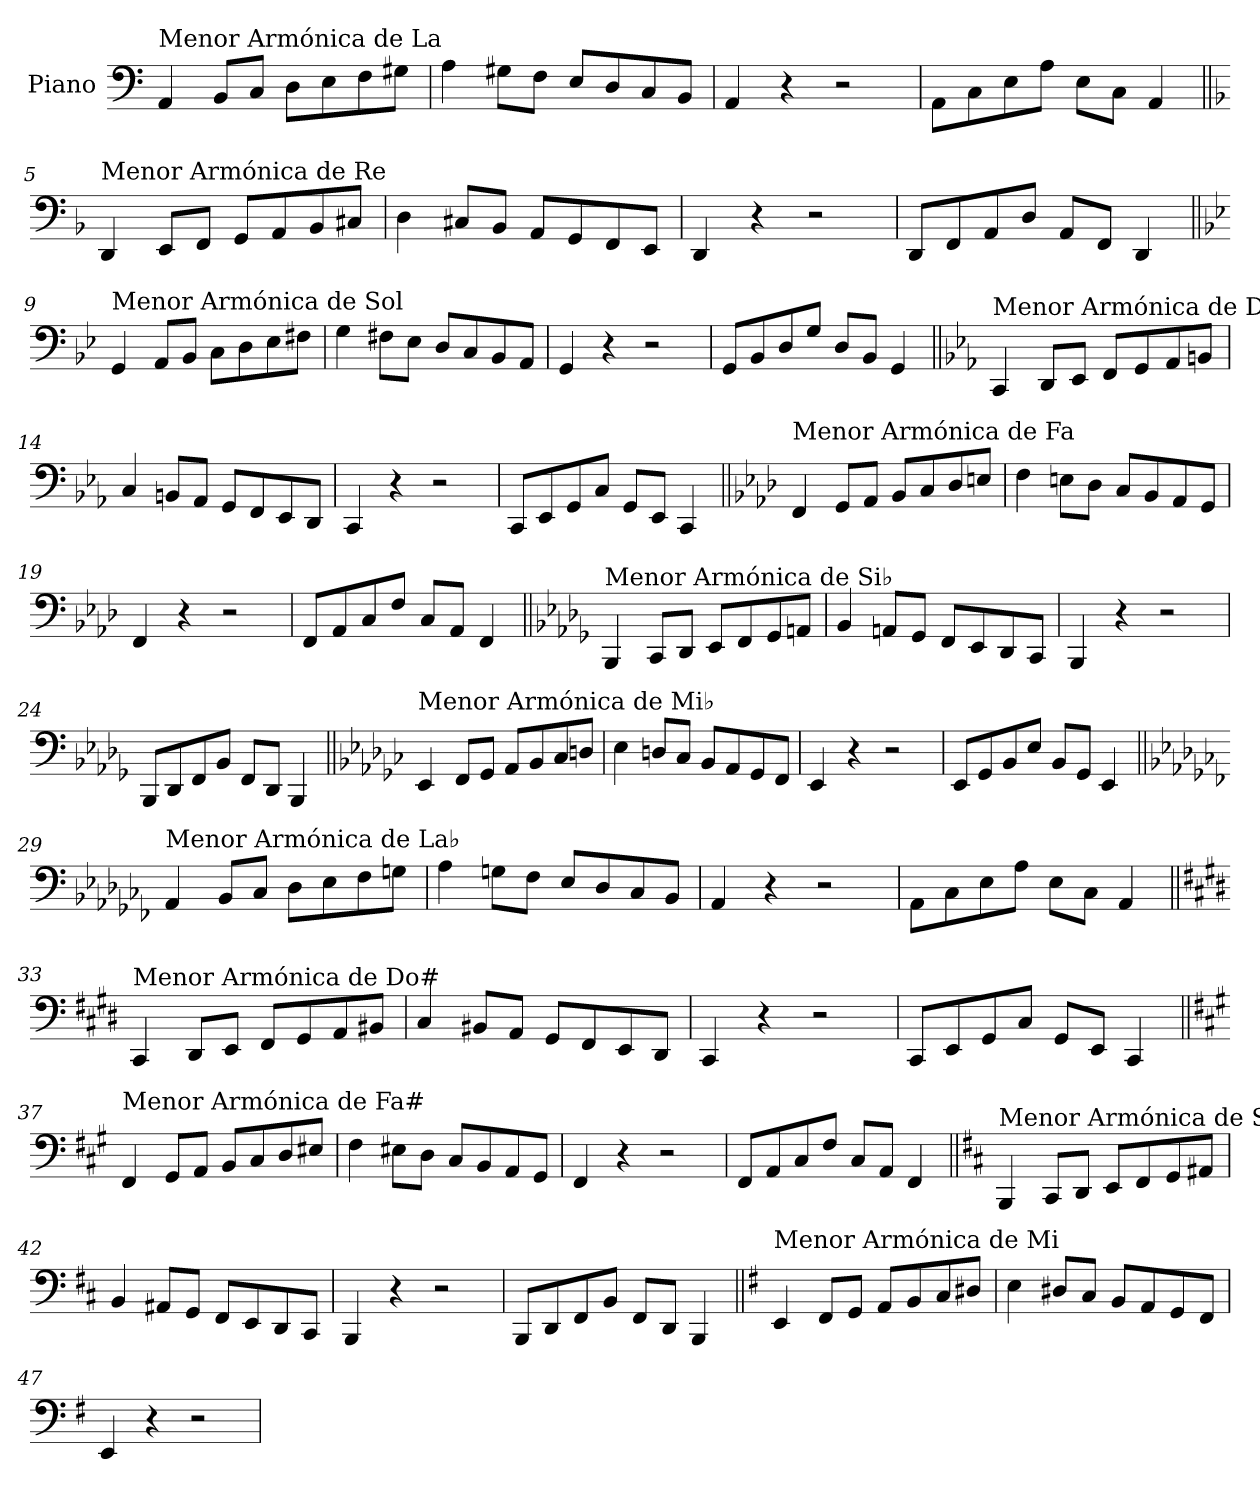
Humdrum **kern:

**kern
*part1
*staff1
*I"Piano
*I'Pno.
*clefF4
*k[]
=1
!LO:TX:a:t=Menor Armónica de La
4AA/
8BB/L
8C/J
8D\L
8E\
8F\
8G#X\J
=2
4A\
8G#X\L
8F\J
8E/L
8D/
8C/
8BB/J
=3
4AA/
4r
2r
=4
8AA\L
8C\
8E\
8A\J
8E\L
8C\J
4AA/
!!LO:LB:g=z
=5||
*k[b-]
!LO:TX:a:t=Menor Armónica de Re
4DD/
8EE/L
8FF/J
8GG/L
8AA/
8BB-/
8C#X/J
=6
4D\
8C#X/L
8BB-/J
8AA/L
8GG/
8FF/
8EE/J
=7
4DD/
4r
2r
=8
8DD/L
8FF/
8AA/
8D/J
8AA/L
8FF/J
4DD/
!!LO:LB:g=z
=9||
*k[b-e-]
!LO:TX:a:t=Menor Armónica de Sol
4GG/
8AA/L
8BB-/J
8C\L
8D\
8E-\
8F#X\J
=10
4G\
8F#X\L
8E-\J
8D/L
8C/
8BB-/
8AA/J
=11
4GG/
4r
2r
=12
8GG/L
8BB-/
8D/
8G/J
8D/L
8BB-/J
4GG/
!!LO:LB:g=z
=13||
*k[b-e-a-]
!LO:TX:a:t=Menor Armónica de Do
4CC/
8DD/L
8EE-/J
8FF/L
8GG/
8AA-/
8BBn/J
=14
4C/
8BBn/L
8AA-/J
8GG/L
8FF/
8EE-/
8DD/J
=15
4CC/
4r
2r
=16
8CC/L
8EE-/
8GG/
8C/J
8GG/L
8EE-/J
4CC/
!!LO:LB:g=z
=17||
*k[b-e-a-d-]
!LO:TX:a:t=Menor Armónica de Fa
4FF/
8GG/L
8AA-/J
8BB-/L
8C/
8D-/
8En/J
=18
4F\
8En\L
8D-\J
8C/L
8BB-/
8AA-/
8GG/J
=19
4FF/
4r
2r
=20
8FF/L
8AA-/
8C/
8F/J
8C/L
8AA-/J
4FF/
!!LO:LB:g=z
=21||
*k[b-e-a-d-g-]
!LO:TX:a:t=Menor Armónica de Si♭
4BBB-/
8CC/L
8DD-/J
8EE-/L
8FF/
8GG-/
8AAn/J
=22
4BB-/
8AAn/L
8GG-/J
8FF/L
8EE-/
8DD-/
8CC/J
=23
4BBB-/
4r
2r
=24
8BBB-/L
8DD-/
8FF/
8BB-/J
8FF/L
8DD-/J
4BBB-/
!!LO:LB:g=z
=25||
*k[b-e-a-d-g-c-]
!LO:TX:a:t=Menor Armónica de Mi♭
4EE-/
8FF/L
8GG-/J
8AA-/L
8BB-/
8C-/
8Dn/J
=26
4E-\
8Dn/L
8C-/J
8BB-/L
8AA-/
8GG-/
8FF/J
=27
4EE-/
4r
2r
=28
8EE-/L
8GG-/
8BB-/
8E-/J
8BB-/L
8GG-/J
4EE-/
!!LO:LB:g=z
=29||
*k[b-e-a-d-g-c-f-]
!LO:TX:a:t=Menor Armónica de La♭
4AA-/
8BB-/L
8C-/J
8D-\L
8E-\
8F-\
8Gn\J
=30
4A-\
8Gn\L
8F-\J
8E-/L
8D-/
8C-/
8BB-/J
=31
4AA-/
4r
2r
=32
8AA-\L
8C-\
8E-\
8A-\J
8E-\L
8C-\J
4AA-/
!!LO:LB:g=z
=33||
*k[f#c#g#d#]
!LO:TX:a:t=Menor Armónica de Do#
4CC#/
8DD#/L
8EE/J
8FF#/L
8GG#/
8AA/
8BB#X/J
=34
4C#/
8BB#X/L
8AA/J
8GG#/L
8FF#/
8EE/
8DD#/J
=35
4CC#/
4r
2r
=36
8CC#/L
8EE/
8GG#/
8C#/J
8GG#/L
8EE/J
4CC#/
!!LO:LB:g=z
=37||
*k[f#c#g#]
!LO:TX:a:t=Menor Armónica de Fa#
4FF#/
8GG#/L
8AA/J
8BB/L
8C#/
8D/
8E#X/J
=38
4F#\
8E#X\L
8D\J
8C#/L
8BB/
8AA/
8GG#/J
=39
4FF#/
4r
2r
=40
8FF#/L
8AA/
8C#/
8F#/J
8C#/L
8AA/J
4FF#/
!!LO:LB:g=z
=41||
*k[f#c#]
!LO:TX:a:t=Menor Armónica de Si
4BBB/
8CC#/L
8DD/J
8EE/L
8FF#/
8GG/
8AA#X/J
=42
4BB/
8AA#X/L
8GG/J
8FF#/L
8EE/
8DD/
8CC#/J
=43
4BBB/
4r
2r
=44
8BBB/L
8DD/
8FF#/
8BB/J
8FF#/L
8DD/J
4BBB/
!!LO:LB:g=z
=45||
*k[f#]
!LO:TX:a:t=Menor Armónica de Mi
4EE/
8FF#/L
8GG/J
8AA/L
8BB/
8C/
8D#X/J
=46
4E\
8D#X/L
8C/J
8BB/L
8AA/
8GG/
8FF#/J
=47
4EE/
4r
2r
=
*-
